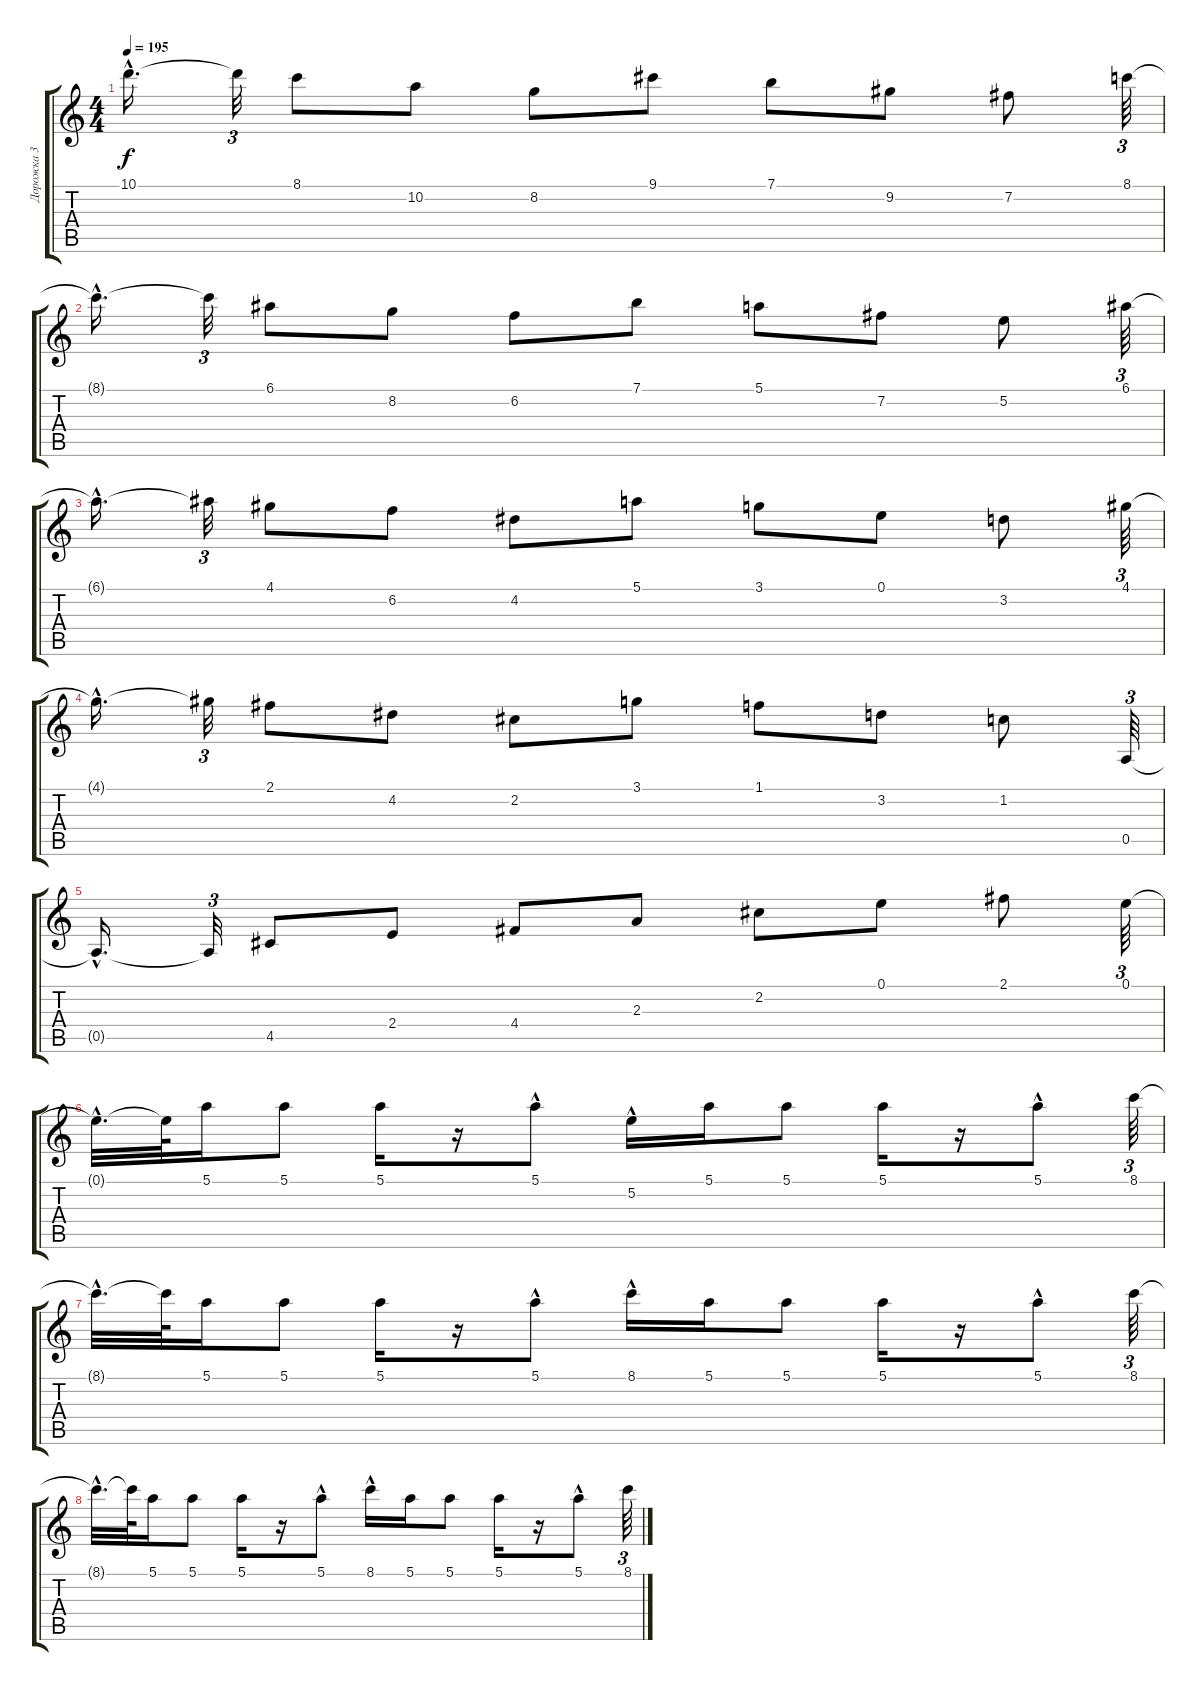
\track ("Дорожка 3" "Дорожка 3") {instrument electricguitarmuted}
\staff {score tabs}
\tuning (E4 B3 G3 D3 A2 E2) {hide}
\ts (4 4)
\tempo 195
\clef g2
\ks c
10.1{hac t}.16{d dy f} 10.1{t}.32{tu (3 2)} 8.1.8 10.2.8 8.2.8 9.1.8 7.1.8 9.2.8 7.2.8 8.1.64{tu (3 2)} |
8.1{hac t}.16{d} 8.1{t}.32{tu (3 2)} 6.1.8 8.2.8 6.2.8 7.1.8 5.1.8 7.2.8 5.2.8 6.1.64{tu (3 2)} |
6.1{hac t}.16{d} 6.1{t}.32{tu (3 2)} 4.1.8 6.2.8 4.2.8 5.1.8 3.1.8 0.1.8 3.2.8 4.1.64{tu (3 2)} |
4.1{hac t}.16{d} 4.1{t}.32{tu (3 2)} 2.1.8 4.2.8 2.2.8 3.1.8 1.1.8 3.2.8 1.2.8 0.5.64{tu (3 2)} |
0.5{hac t}.16{d} 0.5{t}.32{tu (3 2)} 4.5.8 2.4.8 4.4.8 2.3.8 2.2.8 0.1.8 2.1.8 0.1.64{tu (3 2)} |
0.1{hac t}.32{d} 0.1{t}.64 5.1.16 5.1.8 5.1.16 r.16 5.1{hac}.8 5.2{hac}.16 5.1.16 5.1.8 5.1.16 r.16 5.1{hac}.8 8.1.64{tu (3 2)} |
8.1{hac t}.32{d} 8.1{t}.64 5.1.16 5.1.8 5.1.16 r.16 5.1{hac}.8 8.1{hac}.16 5.1.16 5.1.8 5.1.16 r.16 5.1{hac}.8 8.1.64{tu (3 2)} |
8.1{hac t}.32{d} 8.1{t}.64 5.1.16 5.1.8 5.1.16 r.16 5.1{hac}.8 8.1{hac}.16 5.1.16 5.1.8 5.1.16 r.16 5.1{hac}.8 8.1.64{tu (3 2)}
